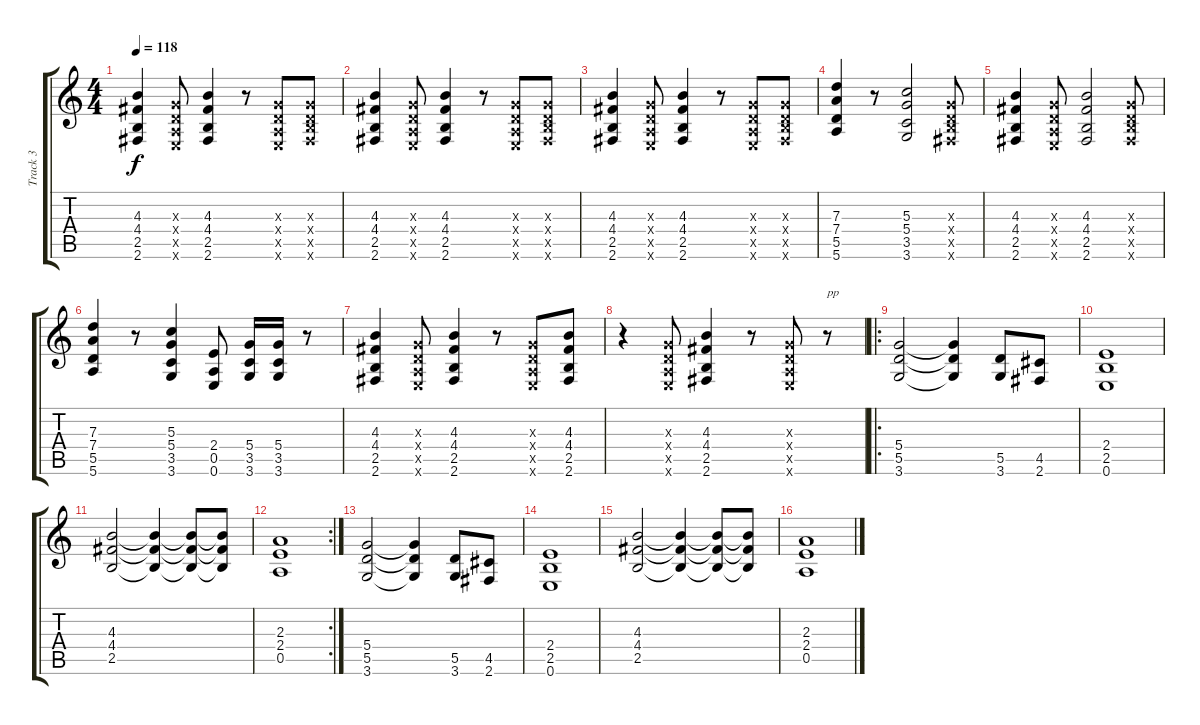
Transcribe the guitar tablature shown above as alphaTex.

\track ("Track 3" "Track 3") {instrument distortionguitar}
\staff {score tabs}
\tuning (E4 B3 G3 D3 A2 E2) {hide}
\ts (4 4)
\tempo 118
\clef g2
\ks c
(4.3 4.4 2.5 2.6).4{dy f} (0.3{x} 0.4{x} 0.5{x} 0.6{x}).8 (4.3 4.4 2.5 2.6).4 r.8 (0.3{x} 0.4{x} 0.5{x} 0.6{x}).8 (0.3{x} 0.4{x} 2.5{x} 2.6{x}).8 |
(4.3 4.4 2.5 2.6).4 (0.3{x} 0.4{x} 0.5{x} 0.6{x}).8 (4.3 4.4 2.5 2.6).4 r.8 (0.3{x} 0.4{x} 0.5{x} 0.6{x}).8 (0.3{x} 0.4{x} 2.5{x} 2.6{x}).8 |
(4.3 4.4 2.5 2.6).4 (0.3{x} 0.4{x} 0.5{x} 0.6{x}).8 (4.3 4.4 2.5 2.6).4 r.8 (0.3{x} 0.4{x} 0.5{x} 0.6{x}).8 (0.3{x} 0.4{x} 2.5{x} 2.6{x}).8 |
(7.3 7.4 5.5 5.6).4 r.8 (5.3 5.4 3.5 3.6).2 (0.3{x} 0.4{x} 2.5{x} 2.6{x}).8 |
(4.3 4.4 2.5 2.6).4 (0.3{x} 0.4{x} 0.5{x} 0.6{x}).8 (4.3 4.4 2.5 2.6).2 (0.3{x} 0.4{x} 2.5{x} 2.6{x}).8 |
(7.3 7.4 5.5 5.6).4 r.8 (5.3 5.4 3.5 3.6).4 (2.4 0.5 0.6).8 (5.4 3.5 3.6).16 (5.4 3.5 3.6).16 r.8 |
(4.3 4.4 2.5 2.6).4 (0.3{x} 0.4{x} 0.5{x} 0.6{x}).8 (4.3 4.4 2.5 2.6).4 r.8 (0.3{x} 0.4{x} 0.5{x} 0.6{x}).8 (4.3 4.4 2.5 2.6).8 |
r.4 (0.3{x} 0.4{x} 0.5{x} 0.6{x}).8 (4.3 4.4 2.5 2.6).4 r.8 (0.3{x} 0.4{x} 0.5{x} 0.6{x}).8 r.8{txt "pp"} |
\ro
(5.4 5.5 3.6).2 (5.4{t} 5.5{t} 3.6{t}).4 (5.5 3.6).8 (4.5 2.6).8 |
(2.4 2.5 0.6).1 |
(4.3 4.4 2.5).2 (4.3{t} 4.4{t} 2.5{t}).4 (4.3{t} 4.4{t} 2.5{t}).8 (4.3{t} 4.4{t} 2.5{t}).8 |
\rc 2
(2.3 2.4 0.5).1 |
(5.4 5.5 3.6).2 (5.4{t} 5.5{t} 3.6{t}).4 (5.5 3.6).8 (4.5 2.6).8 |
(2.4 2.5 0.6).1 |
(4.3 4.4 2.5).2 (4.3{t} 4.4{t} 2.5{t}).4 (4.3{t} 4.4{t} 2.5{t}).8 (4.3{t} 4.4{t} 2.5{t}).8 |
(2.3 2.4 0.5).1
